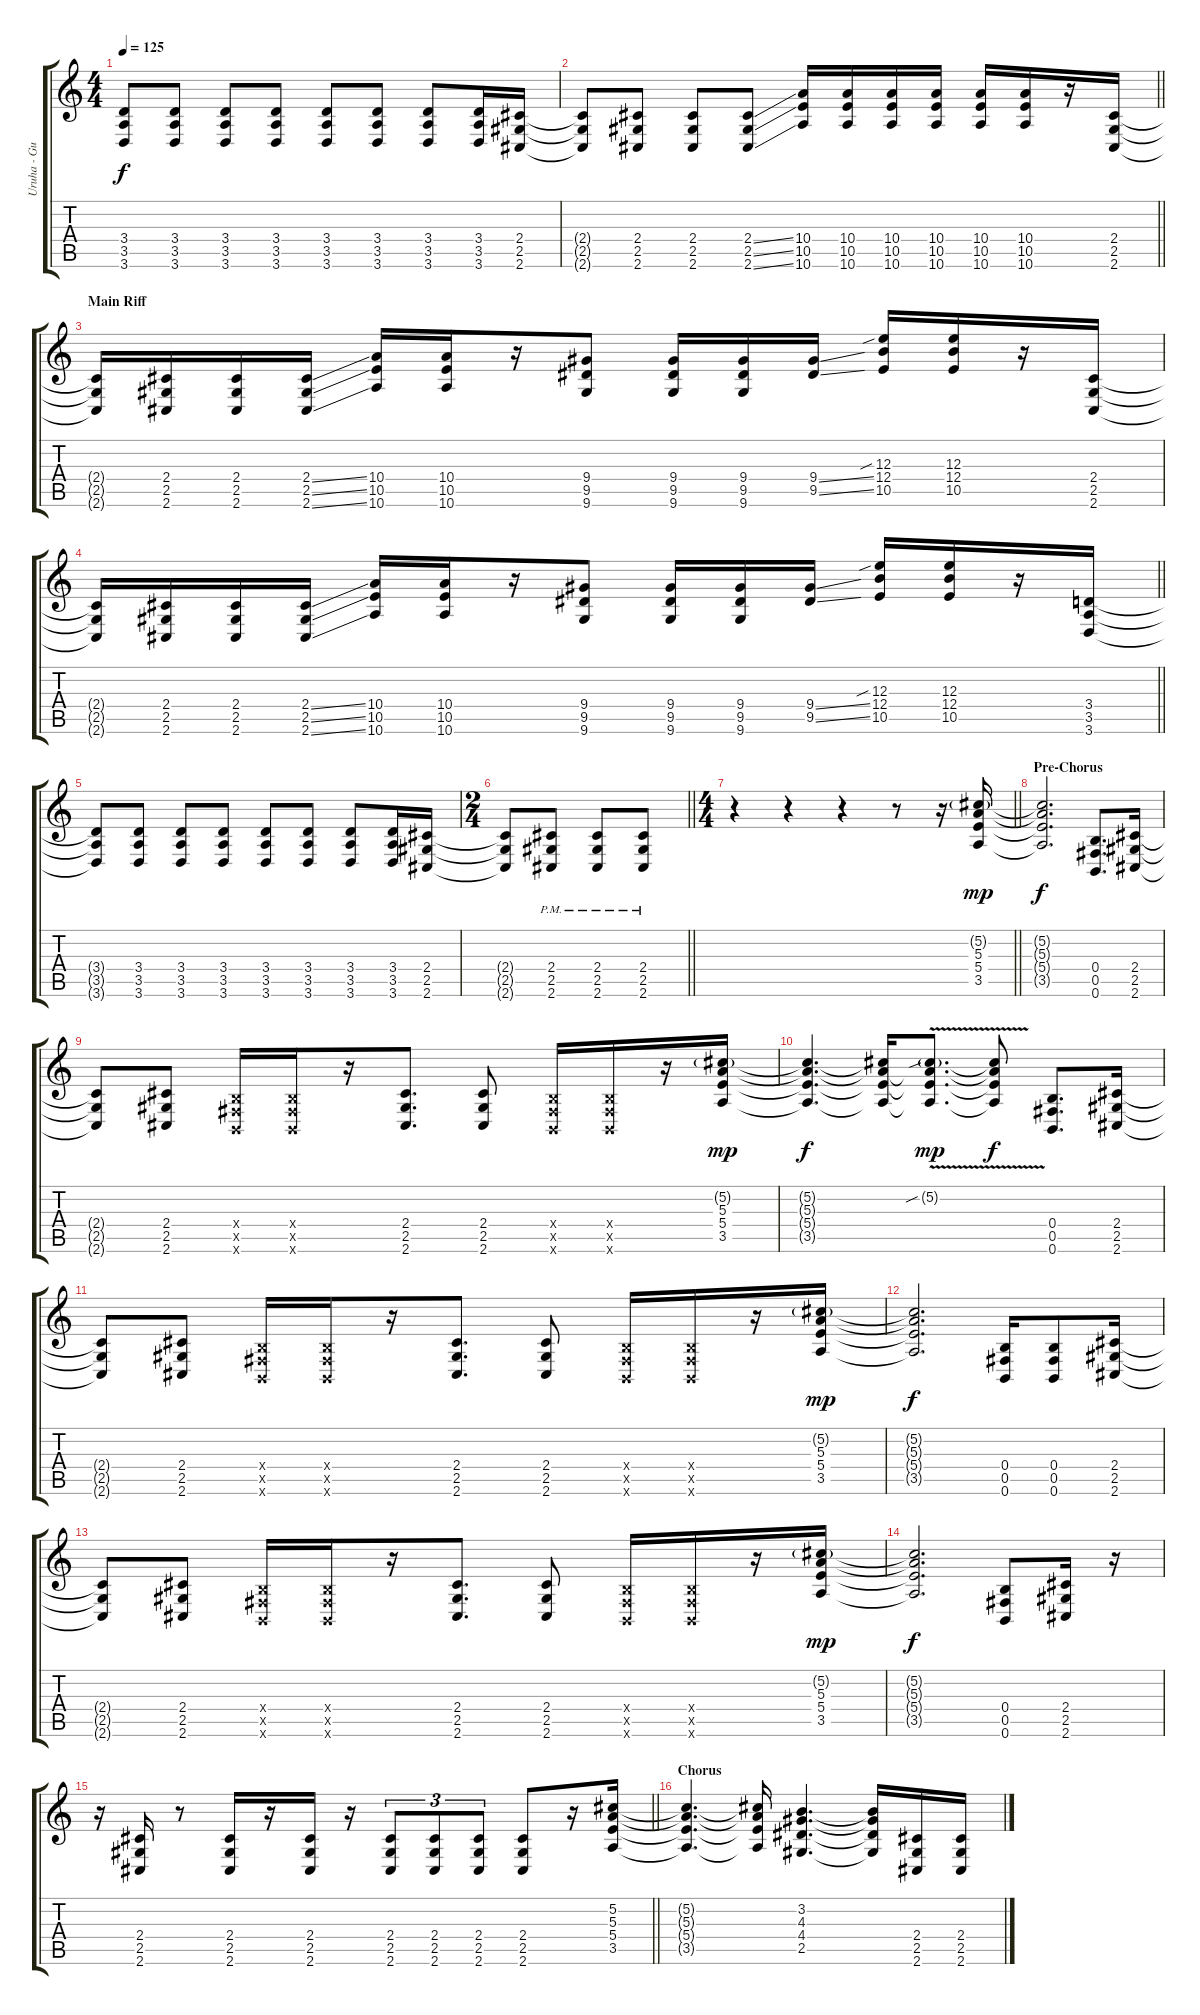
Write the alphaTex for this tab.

\track ("Uruha - Guitar 1" "Uruha - Gu") {instrument overdrivenguitar}
\staff {score tabs}
\tuning (Db4 Ab3 E3 B2 Gb2 B1) {hide}
\ts (4 4)
\tempo 125
\clef g2
\ks c
(3.4{t} 3.5{t} 3.6{t}).8{dy f} (3.4 3.5 3.6).8 (3.4 3.5 3.6).8 (3.4 3.5 3.6).8 (3.4 3.5 3.6).8 (3.4 3.5 3.6).8 (3.4 3.5 3.6).8 (3.4 3.5 3.6).16 (2.4 2.5 2.6).16 |
\barLineRight lightlight
(2.4{t} 2.5{t} 2.6{t}).8 (2.4 2.5 2.6).8 (2.4 2.5 2.6).8 (2.4{ss} 2.5{ss} 2.6{ss}).8 (10.4 10.5 10.6).16 (10.4 10.5 10.6).16 (10.4 10.5 10.6).16 (10.4 10.5 10.6).16 (10.4 10.5 10.6).16 (10.4 10.5 10.6).16 r.16 (2.4 2.5 2.6).16 |
\section ("" "Main Riff")
(2.4{t} 2.5{t} 2.6{t}).16 (2.4 2.5 2.6).16 (2.4 2.5 2.6).16 (2.4{ss} 2.5{ss} 2.6{ss}).16 (10.4 10.5 10.6).16 (10.4 10.5 10.6).16 r.16 (9.4 9.5 9.6).8 (9.4 9.5 9.6).16 (9.4 9.5 9.6).16 (9.4{ss} 9.5{ss}).16 (12.3{sib} 12.4 10.5).16 (12.3 12.4 10.5).16 r.16 (2.4 2.5 2.6).16 |
\barLineRight lightlight
(2.4{t} 2.5{t} 2.6{t}).16 (2.4 2.5 2.6).16 (2.4 2.5 2.6).16 (2.4{ss} 2.5{ss} 2.6{ss}).16 (10.4 10.5 10.6).16 (10.4 10.5 10.6).16 r.16 (9.4 9.5 9.6).8 (9.4 9.5 9.6).16 (9.4 9.5 9.6).16 (9.4{ss} 9.5{ss}).16 (12.3{sib} 12.4 10.5).16 (12.3 12.4 10.5).16 r.16 (3.4 3.5 3.6).16 |
(3.4{t} 3.5{t} 3.6{t}).8 (3.4 3.5 3.6).8 (3.4 3.5 3.6).8 (3.4 3.5 3.6).8 (3.4 3.5 3.6).8 (3.4 3.5 3.6).8 (3.4 3.5 3.6).8 (3.4 3.5 3.6).16 (2.4 2.5 2.6).16 |
\ts (2 4)
\barLineRight lightlight
(2.4{t} 2.5{t} 2.6{t}).8 (2.4{pm} 2.5{pm} 2.6{pm}).8 (2.4{pm} 2.5{pm} 2.6{pm}).8 (2.4{pm} 2.5{pm} 2.6{pm}).8 |
\ts (4 4)
\barLineRight lightlight
r.4 r.4 r.4 r.8 r.16 (5.2{g} 5.3 5.4 3.5).16{dy mp} |
\section ("" "Pre-Chorus")
(5.2{t} 5.3{t} 5.4{t} 3.5{t}).2{d dy f} (0.4 0.5 0.6).8{d} (2.4 2.5 2.6).16 |
(2.4{t} 2.5{t} 2.6{t}).8 (2.4 2.5 2.6).8 (0.4{x} 0.5{x} 0.6{x}).16 (0.4{x} 0.5{x} 0.6{x}).16 r.16 (2.4 2.5 2.6).8{d} (2.4 2.5 2.6).8 (0.4{x} 0.5{x} 0.6{x}).16 (0.4{x} 0.5{x} 0.6{x}).16 r.16 (5.2{g} 5.3 5.4 3.5).16{dy mp} |
(5.2{t} 5.3{t} 5.4{t} 3.5{t}).4{d dy f} (5.2{t} 5.3{t} 5.4{t} 3.5{t}).16 (5.2{v sib g} 5.3{t} 5.4{t} 3.5{t}).8{d dy mp} (5.2{t} 5.3{t} 5.4{t} 3.5{t}).8{dy f} (0.4 0.5 0.6).8{d} (2.4 2.5 2.6).16 |
(2.4{t} 2.5{t} 2.6{t}).8 (2.4 2.5 2.6).8 (0.4{x} 0.5{x} 0.6{x}).16 (0.4{x} 0.5{x} 0.6{x}).16 r.16 (2.4 2.5 2.6).8{d} (2.4 2.5 2.6).8 (0.4{x} 0.5{x} 0.6{x}).16 (0.4{x} 0.5{x} 0.6{x}).16 r.16 (5.2{g} 5.3 5.4 3.5).16{dy mp} |
(5.2{t} 5.3{t} 5.4{t} 3.5{t}).2{d dy f} (0.4 0.5 0.6).16 (0.4 0.5 0.6).8 (2.4 2.5 2.6).16 |
(2.4{t} 2.5{t} 2.6{t}).8 (2.4 2.5 2.6).8 (0.4{x} 0.5{x} 0.6{x}).16 (0.4{x} 0.5{x} 0.6{x}).16 r.16 (2.4 2.5 2.6).8{d} (2.4 2.5 2.6).8 (0.4{x} 0.5{x} 0.6{x}).16 (0.4{x} 0.5{x} 0.6{x}).16 r.16 (5.2{g} 5.3 5.4 3.5).16{dy mp} |
(5.2{t} 5.3{t} 5.4{t} 3.5{t}).2{d dy f} (0.4 0.5 0.6).8 (2.4 2.5 2.6).16 r.16 |
\barLineRight lightlight
r.16 (2.4 2.5 2.6).16 r.8 (2.4 2.5 2.6).16 r.16 (2.4 2.5 2.6).16 r.16 (2.4 2.5 2.6).8{tu (3 2)} (2.4 2.5 2.6).8{tu (3 2)} (2.4 2.5 2.6).8{tu (3 2)} (2.4 2.5 2.6).8 r.16 (5.2 5.3 5.4 3.5).16 |
\section ("" "Chorus")
(5.2{t} 5.3{t} 5.4{t} 3.5{t}).4{d} (5.2{t} 5.3{t} 5.4{t} 3.5{t}).16 (3.2 4.3 4.4 2.5).4{d} (3.2{t} 4.3{t} 4.4{t} 2.5{t}).16 (2.4 2.5 2.6).16 (2.4 2.5 2.6).16
